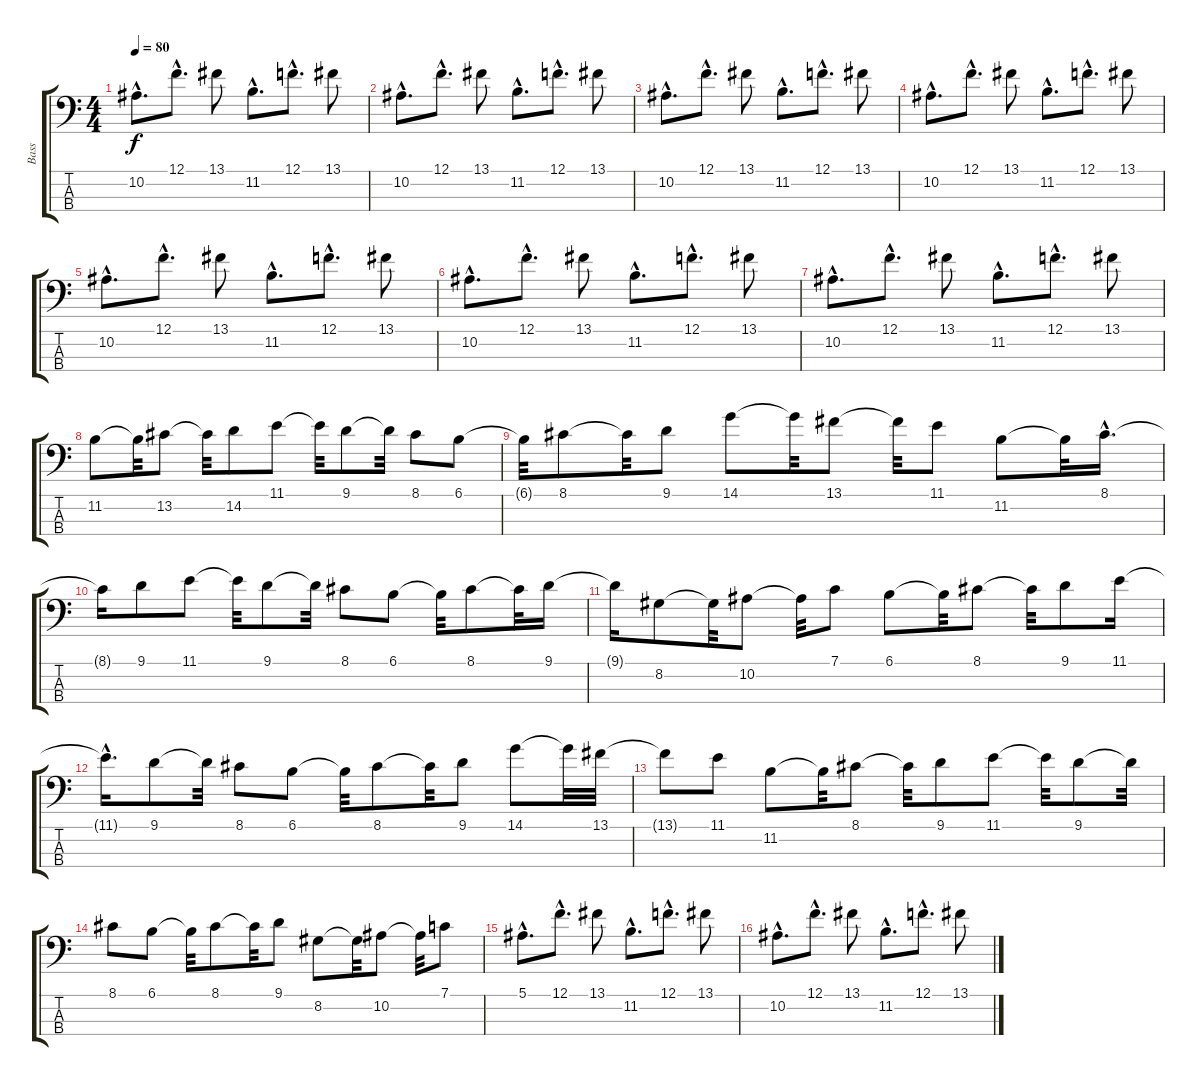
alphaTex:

\track ("Bass" "Bass") {instrument electricbassfinger}
\staff {score tabs}
\tuning (F2 C2 G1 D1) {hide}
\ts (4 4)
\tempo 80
\clef f4
\ks c
10.2{hac}.8{d dy f} 12.1{hac}.8{d} 13.1.8 11.2{hac}.8{d} 12.1{hac}.8{d} 13.1.8 |
10.2{hac}.8{d} 12.1{hac}.8{d} 13.1.8 11.2{hac}.8{d} 12.1{hac}.8{d} 13.1.8 |
10.2{hac}.8{d} 12.1{hac}.8{d} 13.1.8 11.2{hac}.8{d} 12.1{hac}.8{d} 13.1.8 |
10.2{hac}.8{d} 12.1{hac}.8{d} 13.1.8 11.2{hac}.8{d} 12.1{hac}.8{d} 13.1.8 |
10.2{hac}.8{d} 12.1{hac}.8{d} 13.1.8 11.2{hac}.8{d} 12.1{hac}.8{d} 13.1.8 |
10.2{hac}.8{d} 12.1{hac}.8{d} 13.1.8 11.2{hac}.8{d} 12.1{hac}.8{d} 13.1.8 |
10.2{hac}.8{d} 12.1{hac}.8{d} 13.1.8 11.2{hac}.8{d} 12.1{hac}.8{d} 13.1.8 |
11.2.8 11.2{t}.32 13.2.8 13.2{t}.32 14.2.8 11.1.8 11.1{t}.32 9.1.8 9.1{t}.32 8.1.8 6.1.8 |
6.1{t}.32 8.1.8 8.1{t}.32 9.1.8 14.1.8 14.1{t}.32 13.1.8 13.1{t}.32 11.1.8 11.2.8 11.2{t}.32 8.1{hac}.16{d} |
8.1{t}.16 9.1.8 11.1.8 11.1{t}.32 9.1.8 9.1{t}.32 8.1.8 6.1.8 6.1{t}.32 8.1.8 8.1{t}.32 9.1.16 |
9.1{t}.16 8.2.8 8.2{t}.32 10.2.8 10.2{t}.32 7.1.8 6.1.8 6.1{t}.32 8.1.8 8.1{t}.32 9.1.8 11.1.16 |
11.1{hac t}.16{d} 9.1.8 9.1{t}.32 8.1.8 6.1.8 6.1{t}.32 8.1.8 8.1{t}.32 9.1.8 14.1.8 14.1{t}.32 13.1.32 |
13.1{t}.8 11.1.8 11.2.8 11.2{t}.32 8.1.8 8.1{t}.32 9.1.8 11.1.8 11.1{t}.32 9.1.8 9.1{t}.32 |
8.1.8 6.1.8 6.1{t}.32 8.1.8 8.1{t}.32 9.1.8 8.2.8 8.2{t}.32 10.2.8 10.2{t}.32 7.1.8 |
5.1{hac}.8{d} 12.1{hac}.8{d} 13.1.8 11.2{hac}.8{d} 12.1{hac}.8{d} 13.1.8 |
10.2{hac}.8{d} 12.1{hac}.8{d} 13.1.8 11.2{hac}.8{d} 12.1{hac}.8{d} 13.1.8
